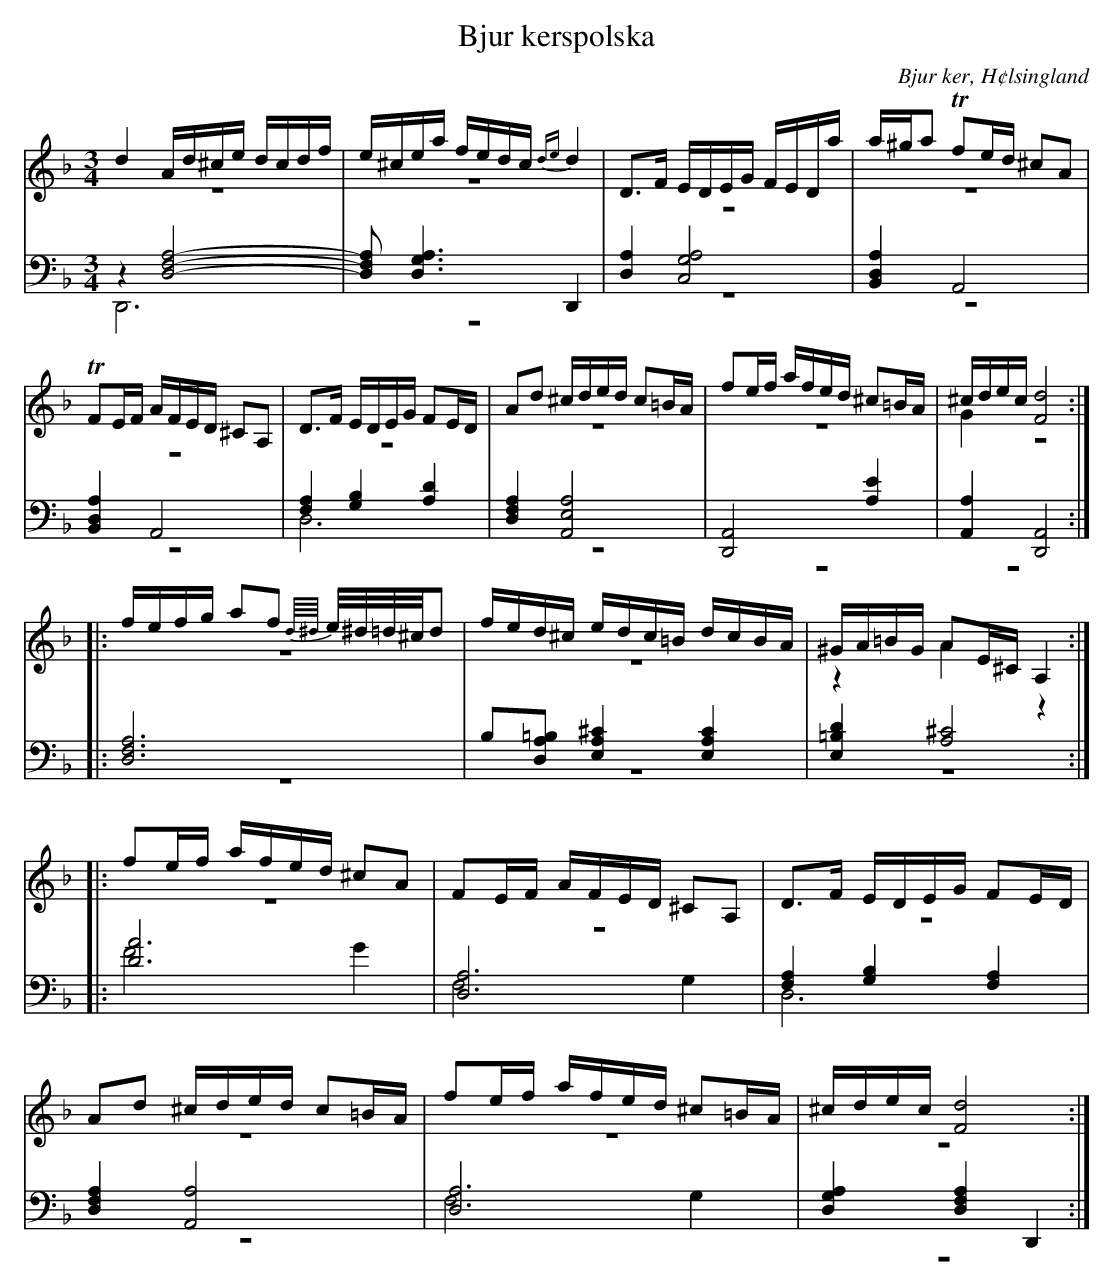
X:1
T: Bjur kerspolska
O: Bjur ker, H¢lsingland
M: 3/4
L: 1/16
K: Dm
V:1
V:2 merge
V:3
V:4 merge
V:1
d4 Ad^ce dcdf |e^cea fedc {de}d4|D2>F2 EDEG FEDa|a^ga2 Tf2ed ^c2A2|
TF2EF AFED ^C2A,2|D2>F2 EDEG F2ED|A2d2 ^cded c2=BA|f2ef afed ^c2=BA|^cdec [F8d8]:|
|:fefg a2f2 {d//^d//}e/^d/=d/^c/d2 |fed^c edc=B dcBA|^GA=BG A2E^C A,4:|
|:f2ef afed ^c2A2|F2EF AFED ^C2A,2|D2>F2 EDEG F2ED|
A2d2 ^cded c2=BA|f2ef afed ^c2=BA|^cdec [F8d8]:|
V:2
z12|z12|z12|z12|
z12|z12|z12|z12|G4 z8:|
|:z12|z12|z4 A4 z4:|
|:z12|z12|z12|
z12|z12|z12:|
V:3 clef=bass
z4 [D,8F,8 A,8]-|[D,2F,2 A,2] [D,6G,6A,6] D,,4|[D,4A,4] [C,8G,8A,8]|[B,,4D,4A,4] A,,8|
[B,,4D,4A,4] A,,8|[F,4A,4] [G,4B,4] [A,4D4]|[D,4F,4A,4] [A,,8E,8A,8]|[D,,8A,,8] [A,4E4]|[A,,4A,4] [D,,8A,,8]:|
|:[D,12F,12A,12]|B,2[D,2A,2=B,2] [E,4A,4^C4] [E,4A,4C4]|[E,4=B,4D4] [A,8^C8]:|
|:[D12A12]|[D,12A,12]|[F,4A,4] [G,4B,4] [F,4A,4]|
[D,4F,4A,4] [A,,8A,8]|[D,12A,12]|[D,4G,4A,4] [D,4F,4A,4] D,,4:|
V:4 clef=bass
D,,12|z12|z12|z12|
z12|D,12|z12|z12|z12:|
|:z12|z12|z12:|
|:F8 G4|F,8 G,4|D,12|
z12|F,8 G,4|z12:|
